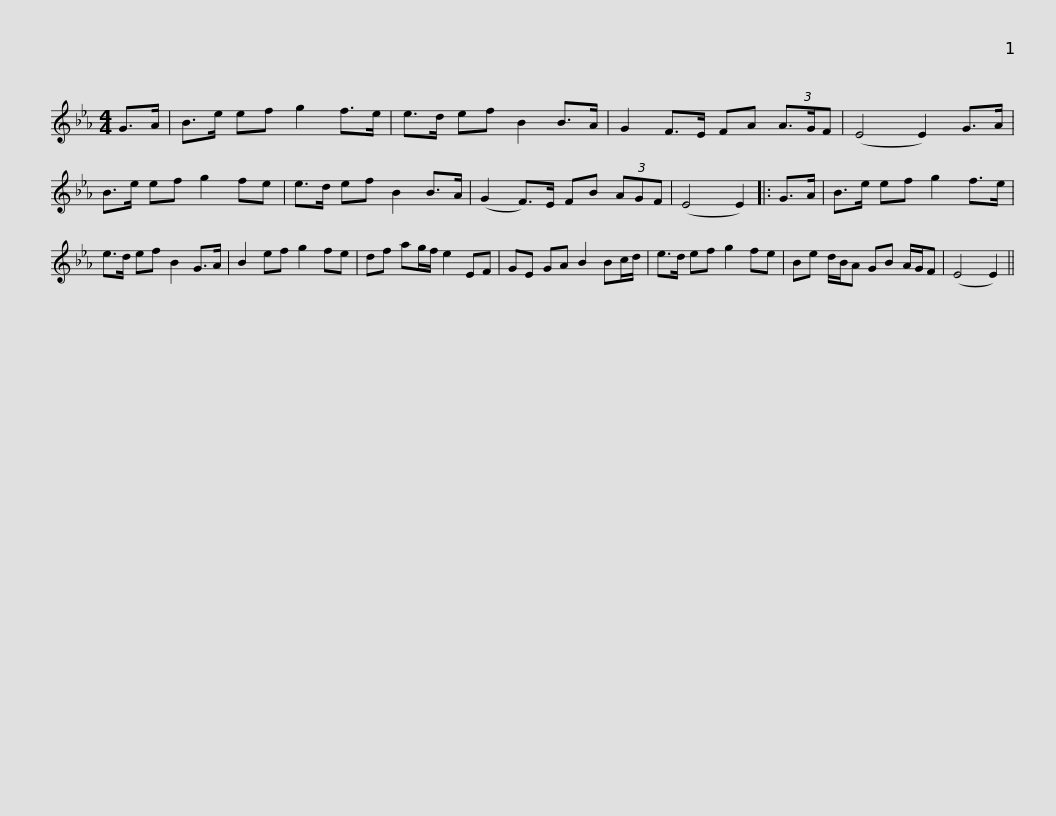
X:1
L:1/8
M:4/4
I:linebreak $
K:Eb
V:1 treble
V:1
 G>A | B>e ef g2 f>e | e>d ef B2 B>A | G2 F>E FA (3A3/2G/F | (E4 E2) G>A | %5
 B>e ef g2 fe |$ e>d ef B2 B>A | (G2 F>)E FB (3AGF | (E4 E2) |: G>A | %10
 B>e ef g2 f>e | e>d ef B2 G>A | B2 ef g2 fe |$ df ag/f/ e2 EF | GE GA B2 Bc/d/ | %15
 e>d ef g2 fe | Be d/B/A GB A/G/F | (E4 E2) || %18
